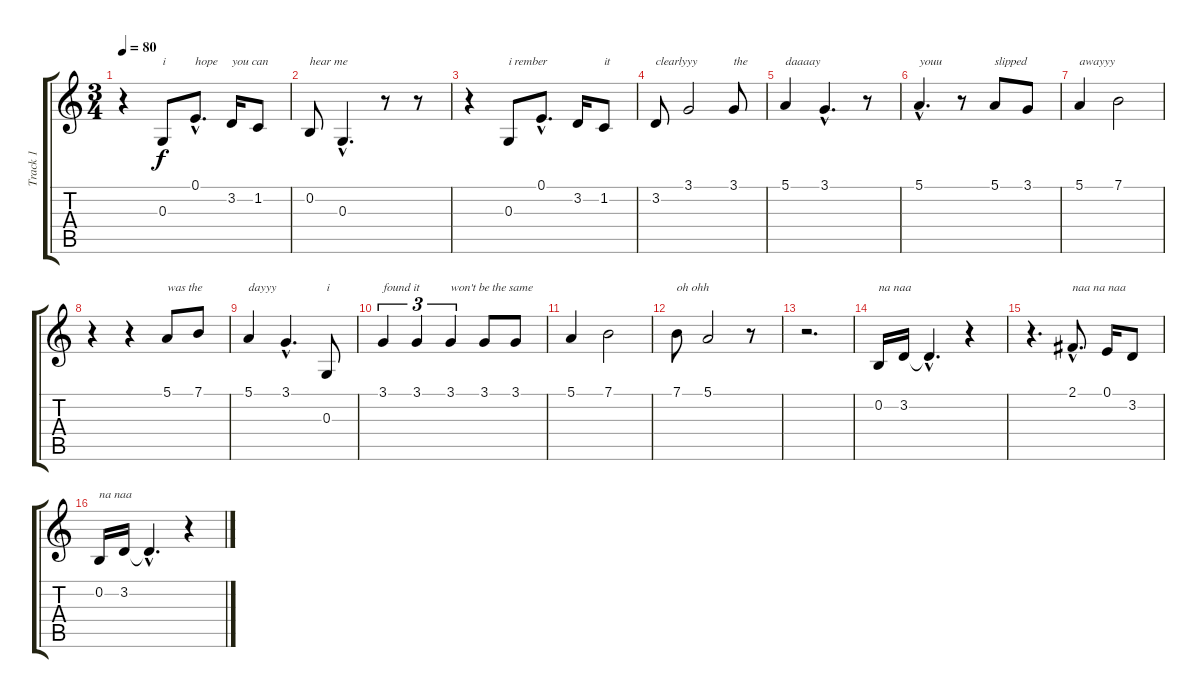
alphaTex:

\track ("Track 1" "Track 1") {instrument flute}
\staff {score tabs}
\tuning (E4 B3 G3 D3 A2 E2) {hide}
\ts (3 4)
\tempo 80
\clef g2
\ks c
r.4{dy f} 0.3.8{txt "i"} 0.1{hac}.8{d txt "hope"} 3.2.16{txt "you can"} 1.2.8 |
0.2.8{txt "hear me"} 0.3{hac}.4{d} r.8 r.8 |
r.4 0.3.8{txt "i rember"} 0.1{hac}.8{d} 3.2.16 1.2.8{txt "it"} |
3.2.8{txt "clearlyyy"} 3.1.2 3.1.8{txt "the"} |
5.1.4{txt "daaaay"} 3.1{hac}.4{d} r.8 |
5.1{hac}.4{d txt "youu"} r.8 5.1.8{txt "slipped"} 3.1.8 |
5.1.4{txt "awayyy"} 7.1.2 |
r.4 r.4 5.1.8{txt "was the"} 7.1.8 |
5.1.4{txt "dayyy"} 3.1{hac}.4{d} 0.3.8{txt "i"} |
3.1.4{tu (3 2) txt "found it"} 3.1.4{tu (3 2)} 3.1.4{tu (3 2) txt "won't be the same"} 3.1.8 3.1.8 |
5.1.4 7.1.2 |
7.1.8{txt "oh ohh"} 5.1.2 r.8 |
r.2{d} |
0.2.16{txt "na naa"} 3.2.16 3.2{hac t}.4{d} r.4 |
r.4{d} 2.1{hac}.8{d txt "naa na naa"} 0.1.16 3.2.8 |
0.2.16{txt "na naa"} 3.2.16 3.2{hac t}.4{d} r.4
